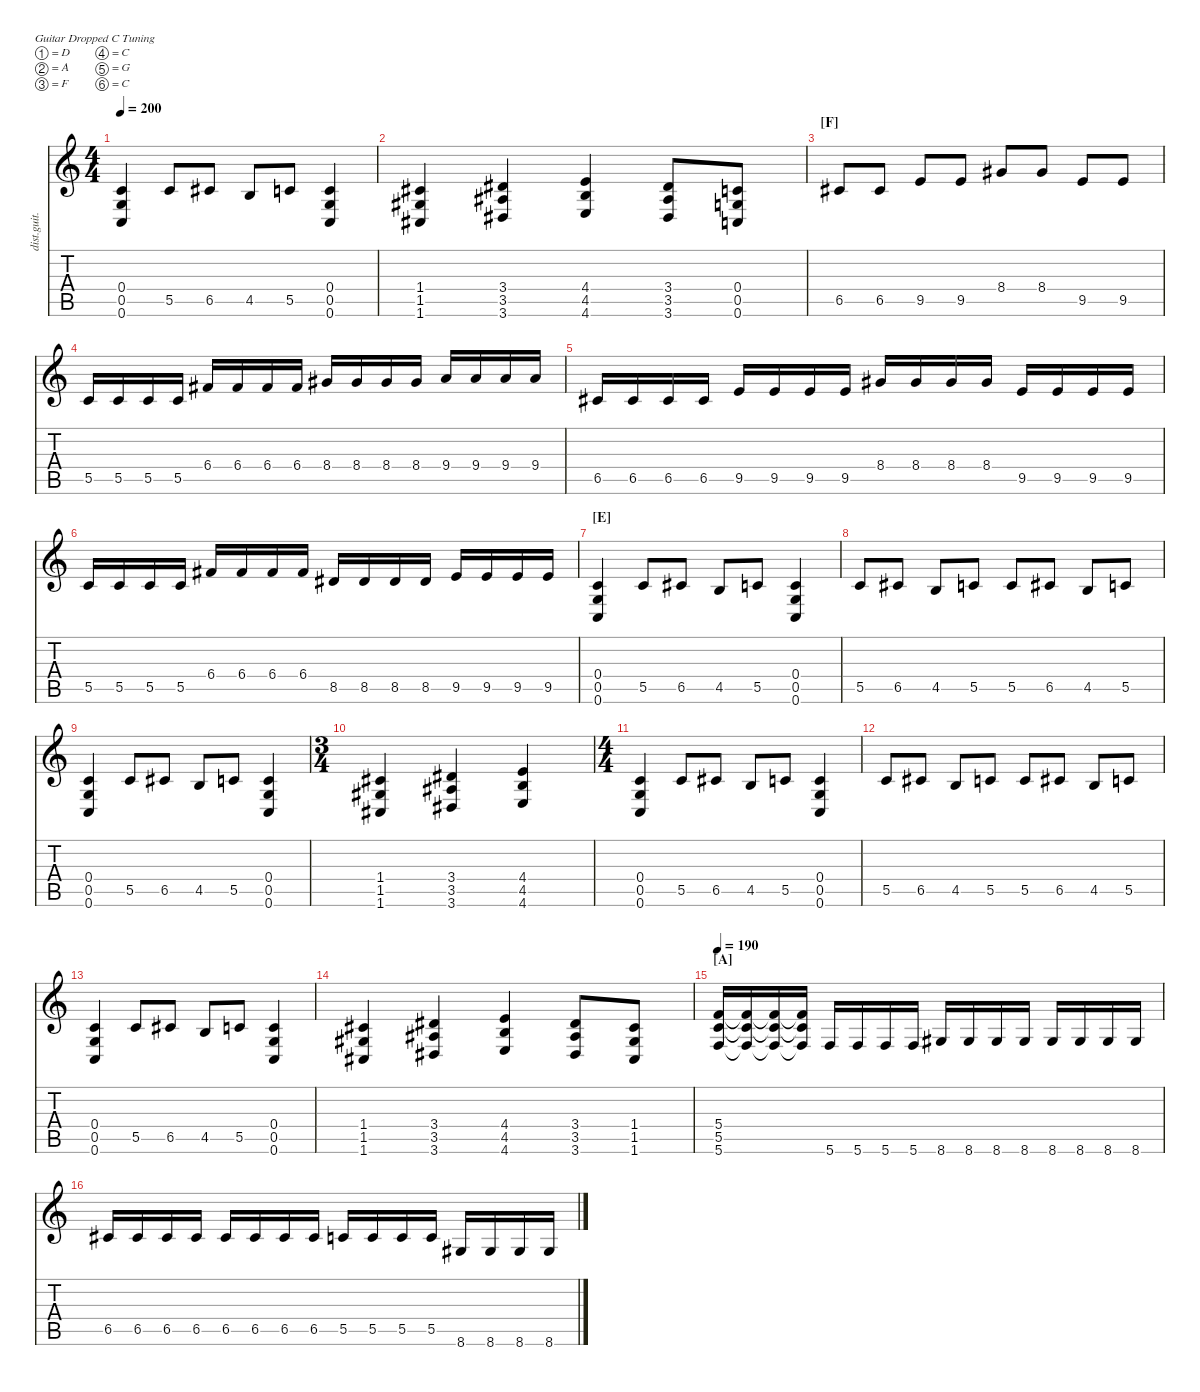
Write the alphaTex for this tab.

\defaultSystemsLayout 4
\hideDynamics
\bracketExtendMode nobrackets
\otherSystemsTrackNameOrientation horizontal
\track ("Distortion Guitar" "dist.guit.") {instrument distortionguitar}
\staff {score tabs}
\tuning (D4 A3 F3 C3 G2 C2)
\ts (4 4)
\tempo 200
\clef g2
\ks c
(0.6 0.5 0.4).4{dy mf beam Up} 5.5.8{beam Up} 6.5{acc #}.8{beam Up} 4.5.8{beam Up} 5.5.8{beam Up} (0.6 0.5 0.4).4{beam Up} |
(1.6{acc #} 1.5{acc #} 1.4{acc #}).4{beam Up} (3.6{acc #} 3.5{acc #} 3.4{acc #}).4{beam Up} (4.4 4.5 4.6).4{beam Up} (3.6{acc #} 3.5{acc #} 3.4{acc #}).8{beam Up} (0.4 0.5 0.6).8{beam Up} |
\section ("F" "")
6.5{acc #}.8{beam Up} 6.5{acc #}.8{beam Up} 9.5.8{beam Up} 9.5.8{beam Up} 8.4{acc #}.8{beam Up} 8.4{acc #}.8{beam Up} 9.5.8{beam Up} 9.5.8{beam Up} |
5.5.16{beam Up} 5.5.16{beam Up} 5.5.16{beam Up} 5.5.16{beam Up} 6.4{acc #}.16{beam Up} 6.4{acc #}.16{beam Up} 6.4{acc #}.16{beam Up} 6.4{acc #}.16{beam Up} 8.4{acc #}.16{beam Up} 8.4{acc #}.16{beam Up} 8.4{acc #}.16{beam Up} 8.4{acc #}.16{beam Up} 9.4.16{beam Up} 9.4.16{beam Up} 9.4.16{beam Up} 9.4.16{beam Up} |
6.5{acc #}.16{beam Up} 6.5{acc #}.16{beam Up} 6.5{acc #}.16{beam Up} 6.5{acc #}.16{beam Up} 9.5.16{beam Up} 9.5.16{beam Up} 9.5.16{beam Up} 9.5.16{beam Up} 8.4{acc #}.16{beam Up} 8.4{acc #}.16{beam Up} 8.4{acc #}.16{beam Up} 8.4{acc #}.16{beam Up} 9.5.16{beam Up} 9.5.16{beam Up} 9.5.16{beam Up} 9.5.16{beam Up} |
5.5.16{beam Up} 5.5.16{beam Up} 5.5.16{beam Up} 5.5.16{beam Up} 6.4{acc #}.16{beam Up} 6.4{acc #}.16{beam Up} 6.4{acc #}.16{beam Up} 6.4{acc #}.16{beam Up} 8.5{acc #}.16{beam Up} 8.5{acc #}.16{beam Up} 8.5{acc #}.16{beam Up} 8.5{acc #}.16{beam Up} 9.5.16{beam Up} 9.5.16{beam Up} 9.5.16{beam Up} 9.5.16{beam Up} |
\section ("E" "")
(0.6 0.5 0.4).4{beam Up} 5.5.8{beam Up} 6.5{acc #}.8{beam Up} 4.5.8{beam Up} 5.5.8{beam Up} (0.6 0.5 0.4).4{beam Up} |
5.5.8{beam Up} 6.5{acc #}.8{beam Up} 4.5.8{beam Up} 5.5.8{beam Up} 5.5.8{beam Up} 6.5{acc #}.8{beam Up} 4.5.8{beam Up} 5.5.8{beam Up} |
(0.6 0.5 0.4).4{beam Up} 5.5.8{beam Up} 6.5{acc #}.8{beam Up} 4.5.8{beam Up} 5.5.8{beam Up} (0.6 0.5 0.4).4{beam Up} |
\ts (3 4)
\beaming (8 2 2 2)
(1.6{acc #} 1.5{acc #} 1.4{acc #}).4{beam Up} (3.6{acc #} 3.5{acc #} 3.4{acc #}).4{beam Up} (4.4 4.5 4.6).4{beam Up} |
\ts (4 4)
\beaming (8 2 2 2 2)
(0.6 0.5 0.4).4{beam Up} 5.5.8{beam Up} 6.5{acc #}.8{beam Up} 4.5.8{beam Up} 5.5.8{beam Up} (0.6 0.5 0.4).4{beam Up} |
5.5.8{beam Up} 6.5{acc #}.8{beam Up} 4.5.8{beam Up} 5.5.8{beam Up} 5.5.8{beam Up} 6.5{acc #}.8{beam Up} 4.5.8{beam Up} 5.5.8{beam Up} |
(0.6 0.5 0.4).4{beam Up} 5.5.8{beam Up} 6.5{acc #}.8{beam Up} 4.5.8{beam Up} 5.5.8{beam Up} (0.6 0.5 0.4).4{beam Up} |
(1.6{acc #} 1.5{acc #} 1.4{acc #}).4{beam Up} (3.6{acc #} 3.5{acc #} 3.4{acc #}).4{beam Up} (4.4 4.5 4.6).4{beam Up} (3.6{acc #} 3.5{acc #} 3.4{acc #}).8{beam Up} (1.4{acc #} 1.5{acc #} 1.6{acc #}).8{beam Up} |
\section ("A" "")
\tempo 190
(5.6 5.5 5.4).16{beam Up} (5.6{t} 5.4{t} 5.5{t}).16{beam Up} (5.6{t} 5.5{t} 5.4{t}).16{beam Up} (5.6{t} 5.4{t} 5.5{t}).16{beam Up} 5.6.16{beam Up} 5.6.16{beam Up} 5.6.16{beam Up} 5.6.16{beam Up} 8.6{acc #}.16{beam Up} 8.6{acc #}.16{beam Up} 8.6{acc #}.16{beam Up} 8.6{acc #}.16{beam Up} 8.6{acc #}.16{beam Up} 8.6{acc #}.16{beam Up} 8.6{acc #}.16{beam Up} 8.6{acc #}.16{beam Up} |
6.5{acc #}.16{beam Up} 6.5{acc #}.16{beam Up} 6.5{acc #}.16{beam Up} 6.5{acc #}.16{beam Up} 6.5{acc #}.16{beam Up} 6.5{acc #}.16{beam Up} 6.5{acc #}.16{beam Up} 6.5{acc #}.16{beam Up} 5.5.16{beam Up} 5.5.16{beam Up} 5.5.16{beam Up} 5.5.16{beam Up} 8.6{acc #}.16{beam Up} 8.6{acc #}.16{beam Up} 8.6{acc #}.16{beam Up} 8.6{acc #}.16{beam Up}
